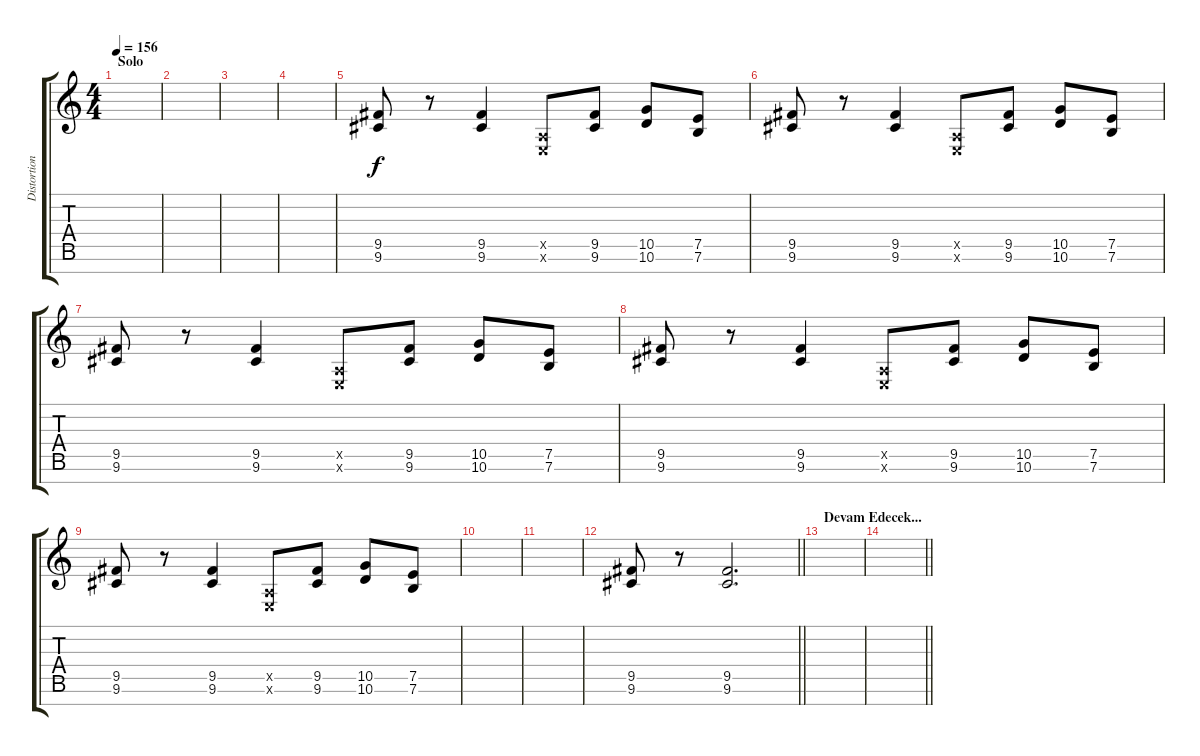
\track ("Distortion Guitar" "Distortion") {instrument distortionguitar}
\staff {score tabs}
\tuning (E4 B3 G3 D3 A2 E2 B1) {hide}
\ts (4 4)
\section ("" "Solo")
\tempo 156
\clef g2
\ks c
|
|
|
|
(9.5 9.6).8 r.8 (9.5 9.6).4 (0.5{x} 0.6{x}).8 (9.5 9.6).8 (10.5 10.6).8 (7.5 7.6).8 |
(9.5 9.6).8 r.8 (9.5 9.6).4 (0.5{x} 0.6{x}).8 (9.5 9.6).8 (10.5 10.6).8 (7.5 7.6).8 |
(9.5 9.6).8 r.8 (9.5 9.6).4 (0.5{x} 0.6{x}).8 (9.5 9.6).8 (10.5 10.6).8 (7.5 7.6).8 |
(9.5 9.6).8 r.8 (9.5 9.6).4 (0.5{x} 0.6{x}).8 (9.5 9.6).8 (10.5 10.6).8 (7.5 7.6).8 |
(9.5 9.6).8 r.8 (9.5 9.6).4 (0.5{x} 0.6{x}).8 (9.5 9.6).8 (10.5 10.6).8 (7.5 7.6).8 |
|
|
\barLineRight lightlight
(9.5 9.6).8 r.8 (9.5 9.6).2{d} |
\section ("" "Devam Edecek...")
|
\barLineRight lightlight
